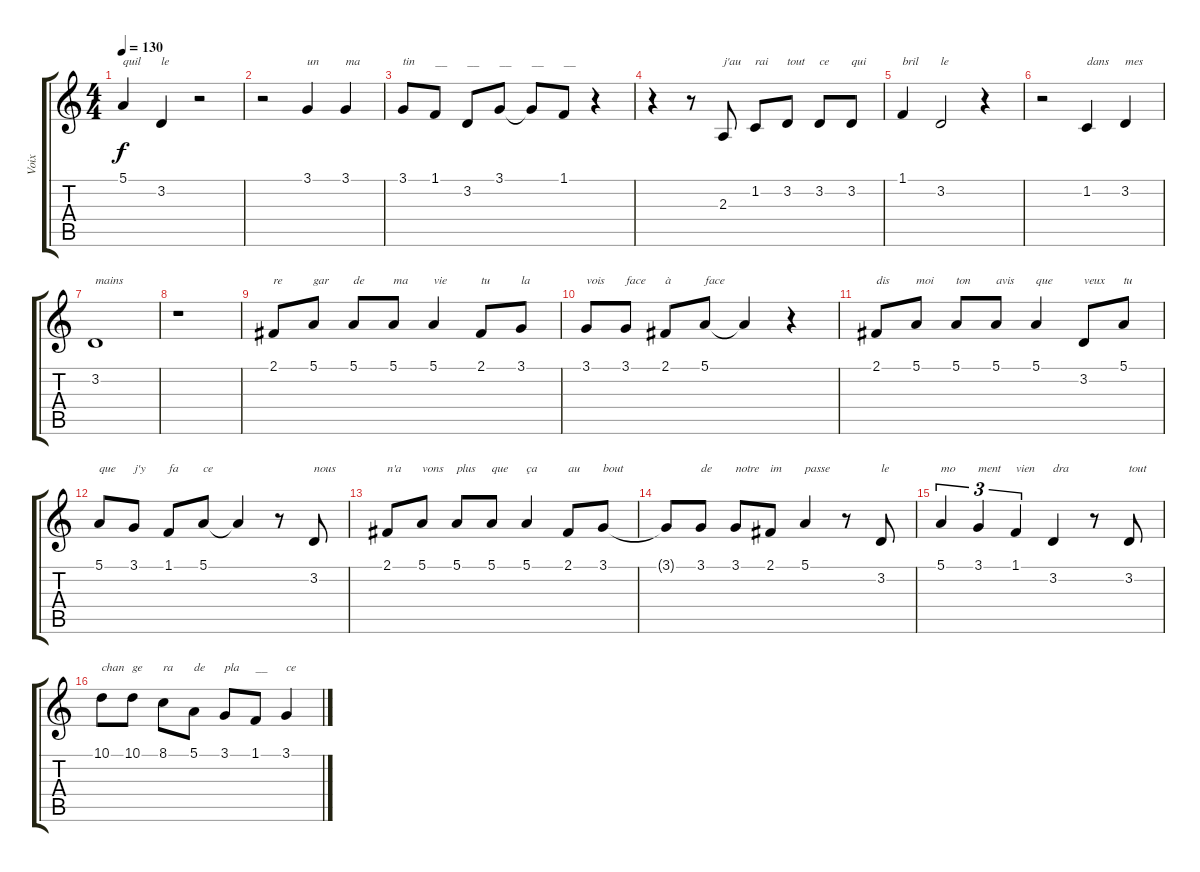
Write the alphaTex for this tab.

\track ("Voix" "Voix") {instrument synthvoice}
\staff {score tabs}
\tuning (E4 B3 G3 D3 A2 E2) {hide}
\ts (4 4)
\tempo 130
\clef g2
\ks c
5.1.4{txt "quil" dy f} 3.2.4{txt "le"} r.2 |
r.2 3.1.4{txt "un"} 3.1.4{txt "ma"} |
3.1.8{txt "tin"} 1.1.8{txt "__"} 3.2.8{txt "__"} 3.1.8{txt "__"} 3.1{t}.8{txt "__"} 1.1.8{txt "__"} r.4 |
r.4 r.8 2.3.8{txt "j'au"} 1.2.8{txt "rai"} 3.2.8{txt "tout"} 3.2.8{txt "ce"} 3.2.8{txt "qui"} |
1.1.4{txt "bril"} 3.2.2{txt "le"} r.4 |
r.2 1.2.4{txt "dans"} 3.2.4{txt "mes"} |
3.2.1{txt "mains"} |
r.1 |
2.1.8{txt "re"} 5.1.8{txt "gar"} 5.1.8{txt "de"} 5.1.8{txt "ma"} 5.1.4{txt "vie"} 2.1.8{txt "tu"} 3.1.8{txt "la"} |
3.1.8{txt "vois"} 3.1.8{txt "face"} 2.1.8{txt "à"} 5.1.8{txt "face"} 5.1{t}.4 r.4 |
2.1.8{txt "dis"} 5.1.8{txt "moi"} 5.1.8{txt "ton"} 5.1.8{txt "avis"} 5.1.4{txt "que"} 3.2.8{txt "veux"} 5.1.8{txt "tu"} |
5.1.8{txt "que"} 3.1.8{txt "j'y"} 1.1.8{txt "fa"} 5.1.8{txt "ce"} 5.1{t}.4 r.8 3.2.8{txt "nous"} |
2.1.8{txt "n'a"} 5.1.8{txt "vons"} 5.1.8{txt "plus"} 5.1.8{txt "que"} 5.1.4{txt "ça"} 2.1.8{txt "au"} 3.1.8{txt "bout"} |
3.1{t}.8 3.1.8{txt "de"} 3.1.8{txt "notre"} 2.1.8{txt "im"} 5.1.4{txt "passe"} r.8 3.2.8{txt "le"} |
5.1.4{tu (3 2) txt "mo"} 3.1.4{tu (3 2) txt "ment"} 1.1.4{tu (3 2) txt "vien"} 3.2.4{txt "dra"} r.8 3.2.8{txt "tout"} |
10.1.8{txt "chan"} 10.1.8{txt "ge"} 8.1.8{txt "ra"} 5.1.8{txt "de"} 3.1.8{txt "pla"} 1.1.8{txt "__"} 3.1.4{txt "ce"}
